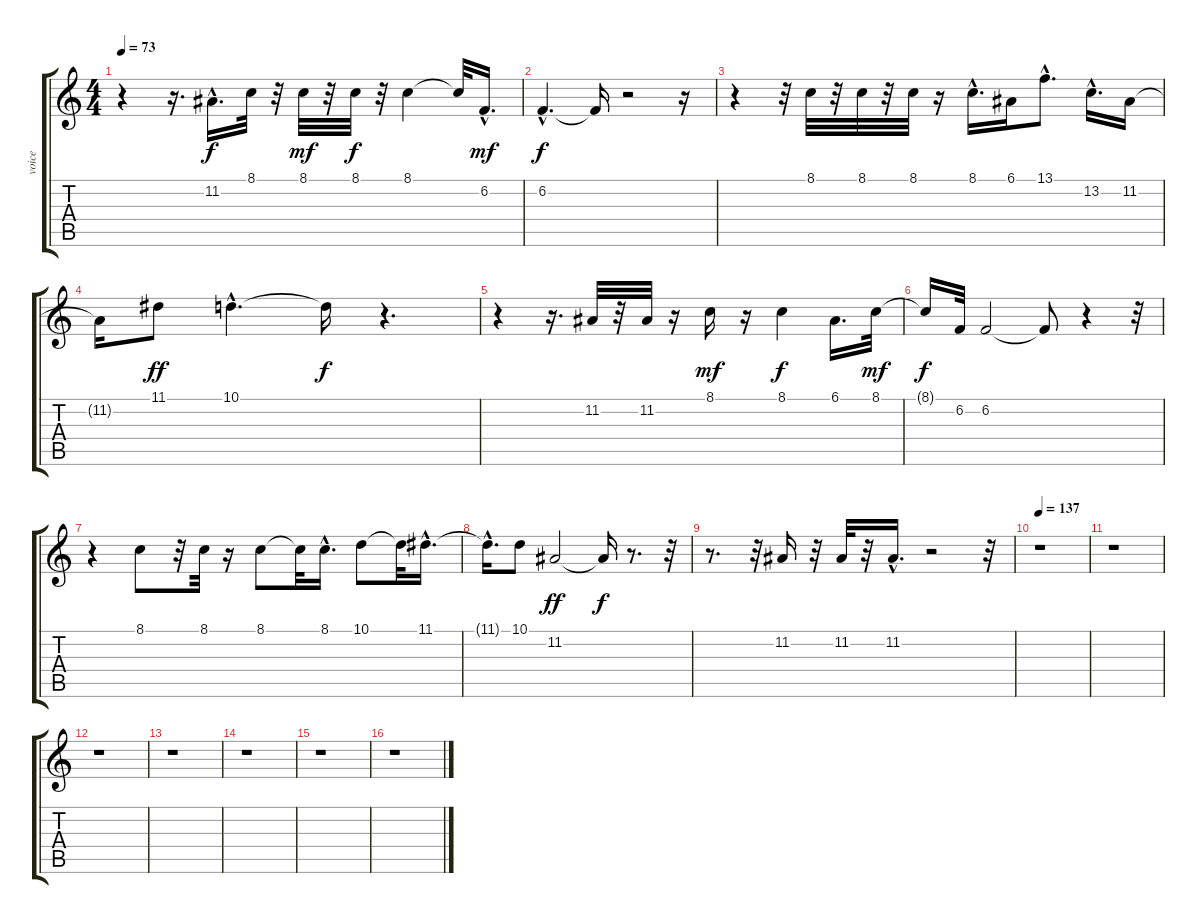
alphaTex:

\track ("voice" "voice") {instrument electricpiano1}
\staff {score tabs}
\tuning (E4 B3 G3 D3 A2 E2) {hide}
\ts (4 4)
\tempo 73
\clef g2
\ks c
r.4{dy f} r.16{d} 11.2{hac}.16{d} 8.1.32 r.32 8.1.32{dy mf} r.32 8.1.32{dy f} r.32 8.1.4 8.1{t}.32 6.2{hac}.16{d dy mf} |
6.2{hac}.4{d dy f} 6.2{t}.16 r.2 r.16 |
r.4 r.32 8.1.32 r.32 8.1.32 r.32 8.1.32 r.16 8.1{hac}.16{d} 6.1.16 13.1{hac}.8{d} 13.2{hac}.16{d} 11.2.16 |
11.2{t}.16 11.1.8{dy ff} 10.1{hac}.4{d} 10.1{t}.16{dy f} r.4{d} |
r.4 r.16{d} 11.2.32 r.32 11.2.32 r.16 8.1.16{dy mf} r.16 8.1.4{dy f} 6.1.16{d} 8.1.32{dy mf} |
8.1{t}.16{dy f} 6.2.32 6.2.2 6.2{t}.8 r.4 r.32 |
r.4 8.1.8 r.32 8.1.32 r.16 8.1.8 8.1{t}.32 8.1{hac}.16{d} 10.1.8 10.1{t}.32 11.1{hac}.16{d} |
11.1{hac t}.16{d} 10.1.8 11.2.2{dy ff} 11.2{t}.16{dy f} r.8{d} r.32 |
r.8{d} r.32 11.2.16 r.32 11.2.32 r.32 11.2{hac}.16{d} r.2 r.32 |
\tempo 137
r.1 |
r.1 |
r.1 |
r.1 |
r.1 |
r.1 |
r.1
